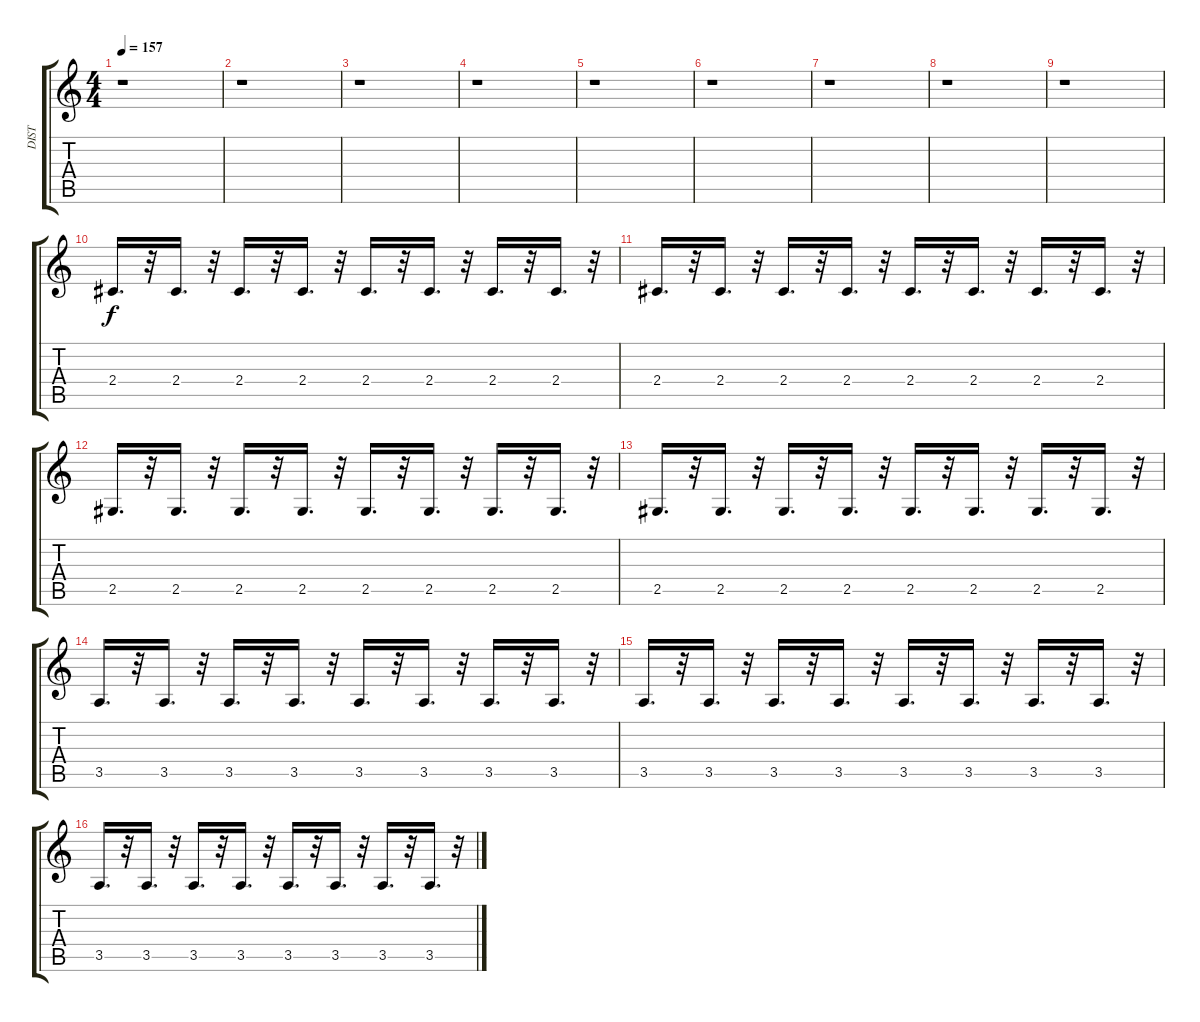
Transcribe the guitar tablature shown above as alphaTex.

\track ("DIST" "DIST") {instrument distortionguitar}
\staff {score tabs}
\tuning (Db4 Ab3 E3 B2 Gb2 Db2) {hide}
\ts (4 4)
\tempo 157
\clef g2
\ks c
r.1{dy f} |
r.1 |
r.1 |
r.1 |
r.1 |
r.1 |
r.1 |
r.1 |
r.1 |
2.4.16{d} r.32 2.4.16{d} r.32 2.4.16{d} r.32 2.4.16{d} r.32 2.4.16{d} r.32 2.4.16{d} r.32 2.4.16{d} r.32 2.4.16{d} r.32 |
2.4.16{d} r.32 2.4.16{d} r.32 2.4.16{d} r.32 2.4.16{d} r.32 2.4.16{d} r.32 2.4.16{d} r.32 2.4.16{d} r.32 2.4.16{d} r.32 |
2.5.16{d} r.32 2.5.16{d} r.32 2.5.16{d} r.32 2.5.16{d} r.32 2.5.16{d} r.32 2.5.16{d} r.32 2.5.16{d} r.32 2.5.16{d} r.32 |
2.5.16{d} r.32 2.5.16{d} r.32 2.5.16{d} r.32 2.5.16{d} r.32 2.5.16{d} r.32 2.5.16{d} r.32 2.5.16{d} r.32 2.5.16{d} r.32 |
3.5.16{d} r.32 3.5.16{d} r.32 3.5.16{d} r.32 3.5.16{d} r.32 3.5.16{d} r.32 3.5.16{d} r.32 3.5.16{d} r.32 3.5.16{d} r.32 |
3.5.16{d} r.32 3.5.16{d} r.32 3.5.16{d} r.32 3.5.16{d} r.32 3.5.16{d} r.32 3.5.16{d} r.32 3.5.16{d} r.32 3.5.16{d} r.32 |
3.5.16{d} r.32 3.5.16{d} r.32 3.5.16{d} r.32 3.5.16{d} r.32 3.5.16{d} r.32 3.5.16{d} r.32 3.5.16{d} r.32 3.5.16{d} r.32
